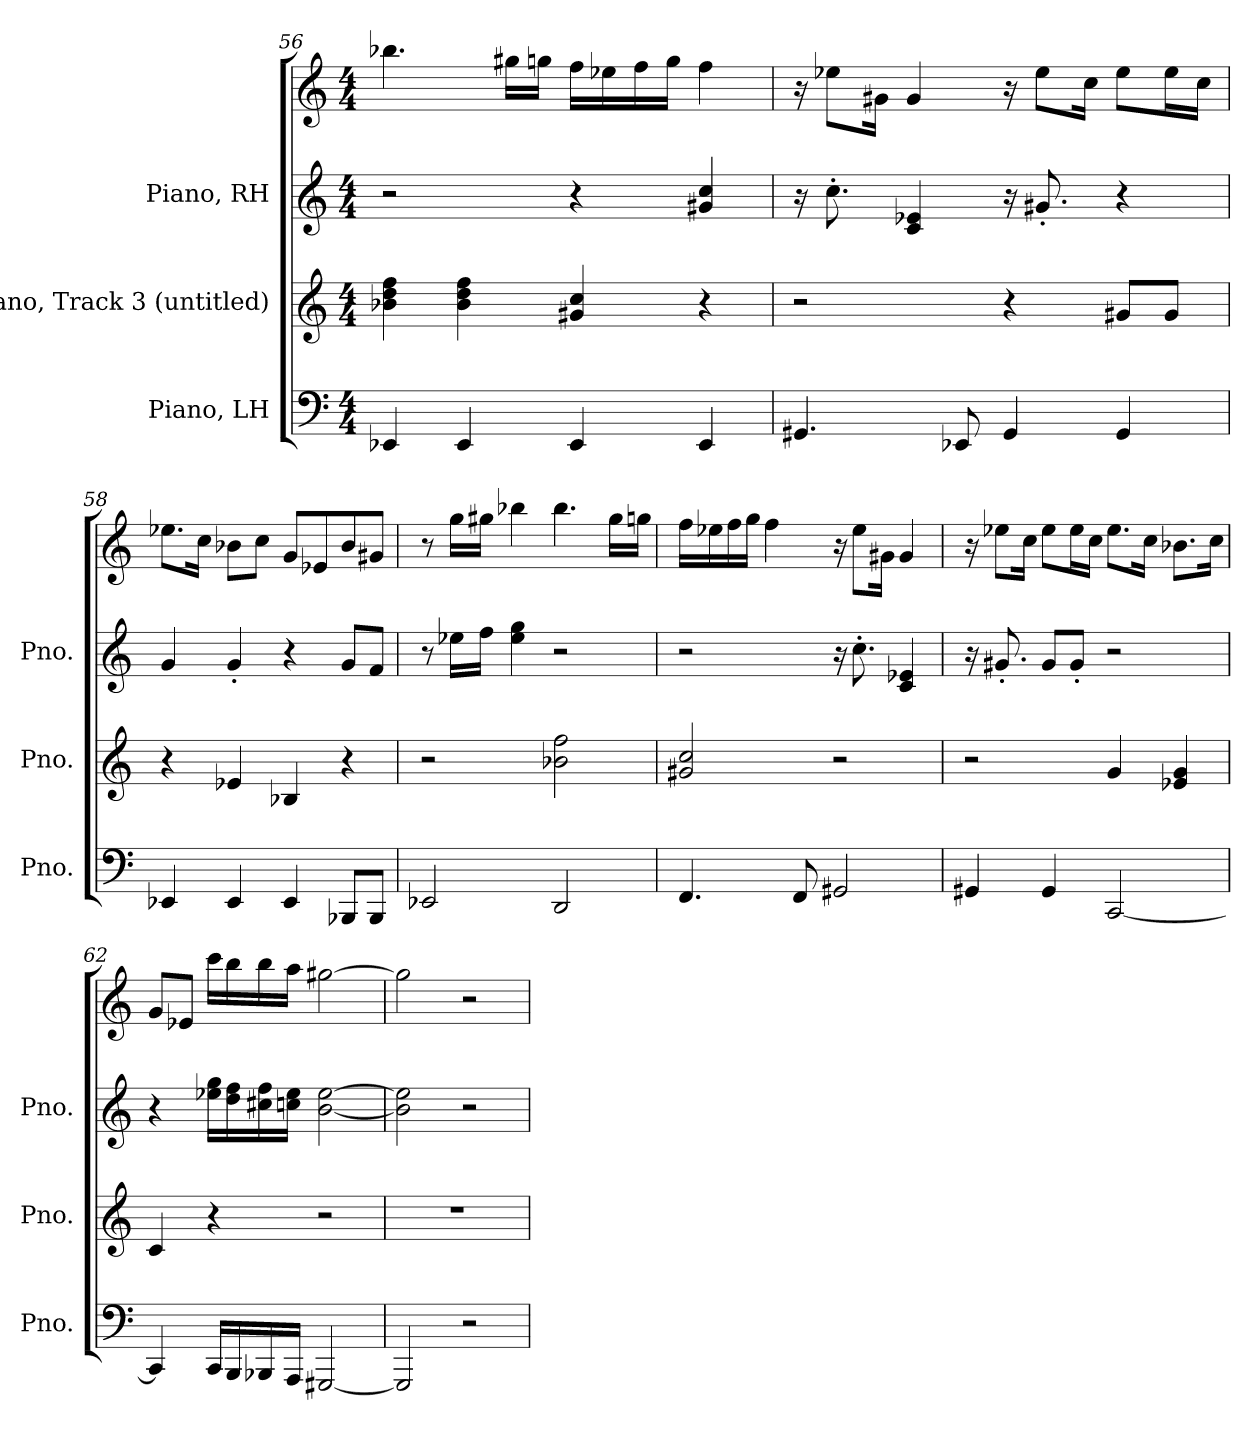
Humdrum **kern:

**kern	**kern	**kern	**kern
*part3	*part2	*part1	*part1
*staff4	*staff3	*staff2	*staff1
*I"Piano, LH	*I"Piano, Track 3 (untitled)	*I"Piano, RH	*
*I'Pno.	*I'Pno.	*I'Pno.	*
!!LO:LB:g=z
*clefF4	*clefG2	*clefG2	*clefG2
*k[]	*k[]	*k[]	*k[]
*M4/4	*M4/4	*M4/4	*M4/4
=56	=56	=56	=56
4EE-X/	4b-X\ 4dd\ 4ff\	2r	4.bb-X\
4EE-/	4b-\ 4dd\ 4ff\	.	.
.	.	.	16gg#X\LL
.	.	.	16ggn\JJ
4EE-/	4g#X/ 4cc/	4r	16ff\LL
.	.	.	16ee-X\
.	.	.	16ff\
.	.	.	16gg\JJ
4EE-/	4r	4g#X/ 4cc/	4ff\
=57	=57	=57	=57
4.GG#X/	2r	16r	16r
.	.	8.cc'\	8ee-X\L
.	.	.	16g#X\Jk
.	.	4c/ 4e-X/	4g#/
8EE-X/	.	.	.
4GG#/	4r	16r	16r
.	.	8.g#X'/	8ee-\L
.	.	.	16cc\Jk
4GG#/	8g#X/L	4r	8ee-\L
.	8g#/J	.	16ee-\L
.	.	.	16cc\JJ
=58	=58	=58	=58
4EE-X/	4r	4g/	8.ee-X\L
.	.	.	16cc\Jk
4EE-/	4e-X/	4g'/	8b-X\L
.	.	.	8cc\J
4EE-/	4B-X/	4r	8g/L
.	.	.	8e-X/
8BBB-X/L	4r	8g/L	8b-/
8BBB-/J	.	8f/J	8g#X/J
!!LO:LB:g=z
=59	=59	=59	=59
2EE-X/	2r	8r	8r
.	.	16ee-X\LL	16gg\LL
.	.	16ff\JJ	16gg#X\JJ
.	.	4ee-\ 4gg\	4bb-X\
2DD/	2b-X\ 2ff\	2r	4.bb-\
.	.	.	16gg#\LL
.	.	.	16ggn\JJ
=60	=60	=60	=60
4.FF/	2g#X/ 2cc/	2r	16ff\LL
.	.	.	16ee-X\
.	.	.	16ff\
.	.	.	16gg\JJ
.	.	.	4ff\
8FF/	.	.	.
2GG#X/	2r	16r	16r
.	.	8.cc'\	8ee-\L
.	.	.	16g#X\Jk
.	.	4c/ 4e-X/	4g#/
=61	=61	=61	=61
4GG#X/	2r	16r	16r
.	.	8.g#X'/	8ee-X\L
.	.	.	16cc\Jk
4GG#/	.	8g#/L	8ee-\L
.	.	8g#'/J	16ee-\L
.	.	.	16cc\JJ
[2CC/	4g/	2r	8.ee-\L
.	.	.	16cc\Jk
.	4e-X/ 4g/	.	8.b-X\L
.	.	.	16cc\Jk
!!LO:PB:g=z
=62	=62	=62	=62
4CC/]	4c/	4r	8g/L
.	.	.	8e-X/J
16CC/LL	4r	16ee-X\ 16gg\LL	16ccc\LL
16BBB/	.	16dd\ 16ff\	16bb\
16BBB-X/	.	16cc#X\ 16ff\	16bb\
16AAA/JJ	.	16ccn\ 16ee-\JJ	16aa\JJ
[2GGG#X/	2r	[2b\ [2ee-\	[2gg#X\
=63	=63	=63	=63
2GGG#/]	1r	2b\] 2ee-\]	2gg#\]
2r	.	2r	2r
=	=	=	=
*-	*-	*-	*-
